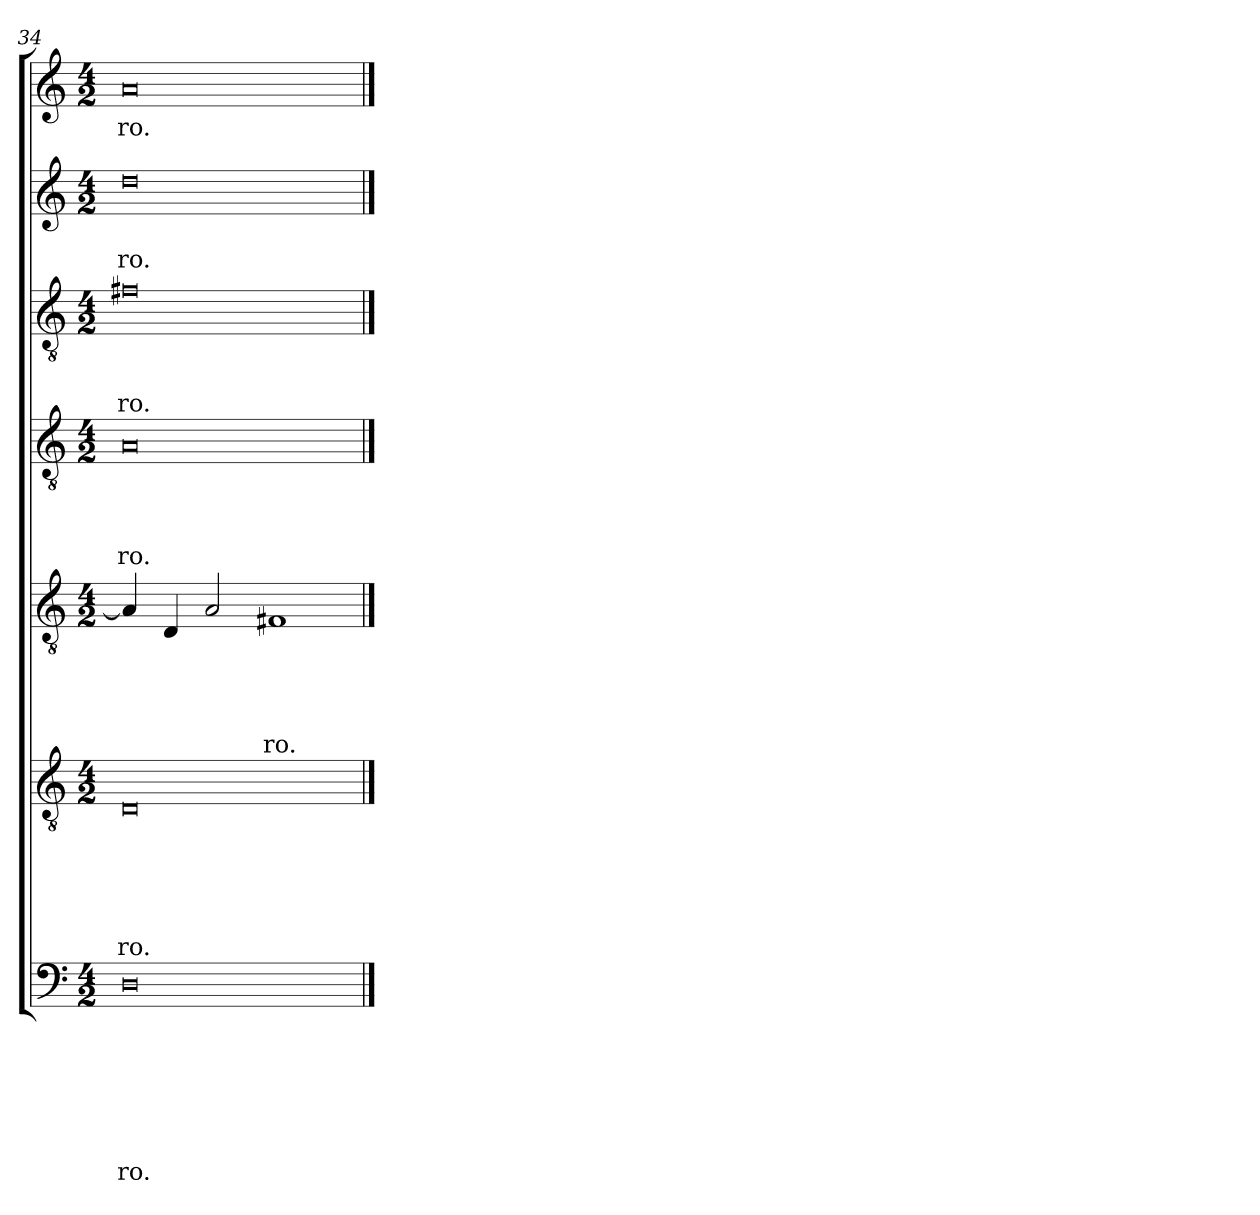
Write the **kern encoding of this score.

**kern	**text	**text	**text	**text	**text	**text	**text	**kern	**text	**text	**text	**text	**text	**text	**kern	**text	**text	**text	**text	**text	**kern	**text	**text	**text	**text	**kern	**text	**text	**text	**kern	**text	**text	**kern	**text
*part7	*part7	*part7	*part7	*part7	*part7	*part7	*part7	*part6	*part6	*part6	*part6	*part6	*part6	*part6	*part5	*part5	*part5	*part5	*part5	*part5	*part4	*part4	*part4	*part4	*part4	*part3	*part3	*part3	*part3	*part2	*part2	*part2	*part1	*part1
*staff7	*staff7	*staff7	*staff7	*staff7	*staff7	*staff7	*staff7	*staff6	*staff6	*staff6	*staff6	*staff6	*staff6	*staff6	*staff5	*staff5	*staff5	*staff5	*staff5	*staff5	*staff4	*staff4	*staff4	*staff4	*staff4	*staff3	*staff3	*staff3	*staff3	*staff2	*staff2	*staff2	*staff1	*staff1
*clefF4	*	*	*	*	*	*	*	*clefGv2	*	*	*	*	*	*	*clefGv2	*	*	*	*	*	*clefGv2	*	*	*	*	*clefGv2	*	*	*	*clefG2	*	*	*clefG2	*
*k[]	*	*	*	*	*	*	*	*k[]	*	*	*	*	*	*	*k[]	*	*	*	*	*	*k[]	*	*	*	*	*k[]	*	*	*	*k[]	*	*	*k[]	*
*a:	*	*	*	*	*	*	*	*a:	*	*	*	*	*	*	*a:	*	*	*	*	*	*a:	*	*	*	*	*a:	*	*	*	*a:	*	*	*a:	*
*M4/2	*	*	*	*	*	*	*	*M4/2	*	*	*	*	*	*	*M4/2	*	*	*	*	*	*M4/2	*	*	*	*	*M4/2	*	*	*	*M4/2	*	*	*M4/2	*
=34	=34	=34	=34	=34	=34	=34	=34	=34	=34	=34	=34	=34	=34	=34	=34	=34	=34	=34	=34	=34	=34	=34	=34	=34	=34	=34	=34	=34	=34	=34	=34	=34	=34	=34
!	!	!	!	!	!	!	!LO:LY:b	!	!	!	!	!	!	!LO:LY:b	!	!	!	!	!	!	!	!	!	!	!LO:LY:b	!	!	!	!LO:LY:b	!	!	!LO:LY:b	!	!LO:LY:b
0D	.	.	.	.	.	.	-ro.	0D	.	.	.	.	.	-ro.	4A/]	.	.	.	.	.	0A	.	.	.	-ro.	0f#X	.	.	-ro.	0dd	.	-ro.	0a	-ro.
.	.	.	.	.	.	.	.	.	.	.	.	.	.	.	4D/	.	.	.	.	.	.	.	.	.	.	.	.	.	.	.	.	.	.	.
.	.	.	.	.	.	.	.	.	.	.	.	.	.	.	2A/	.	.	.	.	.	.	.	.	.	.	.	.	.	.	.	.	.	.	.
!	!	!	!	!	!	!	!	!	!	!	!	!	!	!	!	!	!	!	!	!LO:LY:b	!	!	!	!	!	!	!	!	!	!	!	!	!	!
.	.	.	.	.	.	.	.	.	.	.	.	.	.	.	1F#X	.	.	.	.	-ro.	.	.	.	.	.	.	.	.	.	.	.	.	.	.
==	==	==	==	==	==	==	==	==	==	==	==	==	==	==	==	==	==	==	==	==	==	==	==	==	==	==	==	==	==	==	==	==	==	==
*-	*-	*-	*-	*-	*-	*-	*-	*-	*-	*-	*-	*-	*-	*-	*-	*-	*-	*-	*-	*-	*-	*-	*-	*-	*-	*-	*-	*-	*-	*-	*-	*-	*-	*-
